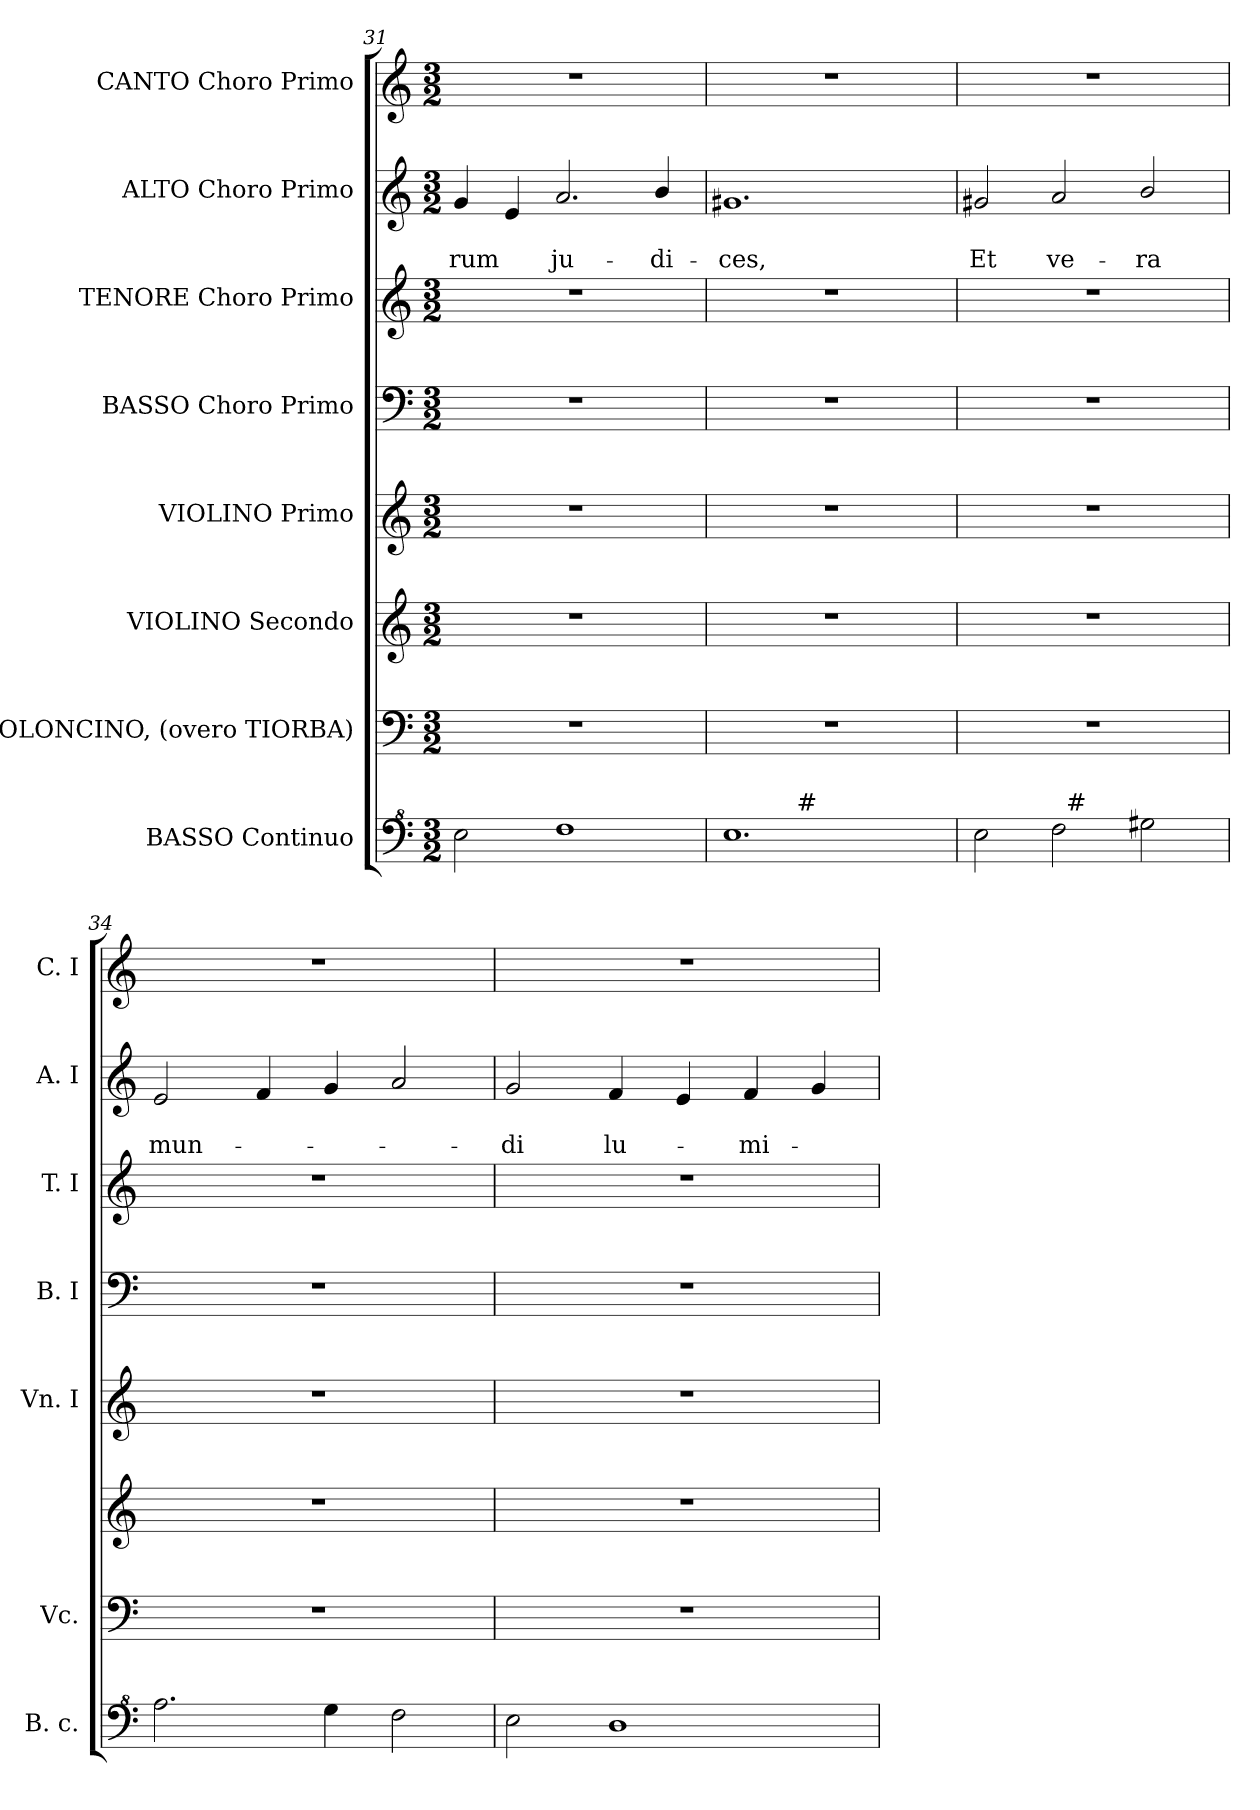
**kern	**kern	**kern	**kern	**kern	**kern	**kern	**text	**text	**kern
*part8	*part7	*part6	*part5	*part4	*part3	*part2	*part2	*part2	*part1
*staff8	*staff7	*staff6	*staff5	*staff4	*staff3	*staff2	*staff2	*staff2	*staff1
*I"BASSO Continuo	*I"VIOLONCINO, (overo TIORBA)	*I"VIOLINO Secondo	*I"VIOLINO Primo	*I"BASSO Choro Primo	*I"TENORE Choro Primo	*I"ALTO Choro Primo	*	*	*I"CANTO Choro Primo
*I'B. c.	*I'Vc.	*	*I'Vn. I	*I'B. I	*I'T. I	*I'A. I	*	*	*I'C. I
!!LO:PB:g=z
*clefF^4	*clefF4	*clefG2	*clefG2	*clefF4	*clefG2	*clefG2	*	*	*clefG2
*ITrd7c12	*	*	*	*	*	*	*	*	*
*k[]	*k[]	*k[]	*k[]	*k[]	*k[]	*k[]	*	*	*k[]
*C:	*C:	*C:	*C:	*C:	*C:	*C:	*	*	*C:
*M3/2	*M3/2	*M3/2	*M3/2	*M3/2	*M3/2	*M3/2	*	*	*M3/2
=31	=31	=31	=31	=31	=31	=31	=31	=31	=31
!	!LO:N:vis=1	!LO:N:vis=1	!LO:N:vis=1	!LO:N:vis=1	!LO:N:vis=1	!	!	!LO:LY:b	!LO:N:vis=1
2E\	1.r	1.r	1.r	1.r	1.r	4g/	.	-rum	1.r
.	.	.	.	.	.	4e/	.	.	.
!	!	!	!	!	!	!	!	!LO:LY:b	!
1F	.	.	.	.	.	2.a/	.	ju-	.
!	!	!	!	!	!	!	!	!LO:LY:b	!
.	.	.	.	.	.	4b/	.	-di-	.
=32	=32	=32	=32	=32	=32	=32	=32	=32	=32
!	!LO:N:vis=1	!LO:N:vis=1	!LO:N:vis=1	!LO:N:vis=1	!LO:N:vis=1	!	!	!LO:LY:b	!LO:N:vis=1
*^	*	*	*	*	*	*	*	*	*
1.E	4ryy	1.r	1.r	1.r	1.r	1.r	1.g#X	.	-ces,	1.r
.	16ryy	.	.	.	.	.	.	.	.	.
!	!LO:TX:a:t=#	!	!	!	!	!	!	!	!	!
.	1ryy	.	.	.	.	.	.	.	.	.
.	8.ryy	.	.	.	.	.	.	.	.	.
=33	=33	=33	=33	=33	=33	=33	=33	=33	=33	=33
!	!	!LO:N:vis=1	!LO:N:vis=1	!LO:N:vis=1	!LO:N:vis=1	!LO:N:vis=1	!	!	!LO:LY:b	!LO:N:vis=1
2E\	2ryy	1.r	1.r	1.r	1.r	1.r	2g#X/	.	Et	1.r
!	!	!	!	!	!	!	!	!	!LO:LY:b	!
2F\	32ryy	.	.	.	.	.	2a/	.	ve-	.
!	!LO:TX:a:t=#	!	!	!	!	!	!	!	!	!
.	2ryy	.	.	.	.	.	.	.	.	.
!	!	!	!	!	!	!	!	!	!LO:LY:b	!
2G#X\	.	.	.	.	.	.	2b/	.	-ra	.
.	4...ryy	.	.	.	.	.	.	.	.	.
=34	=34	=34	=34	=34	=34	=34	=34	=34	=34	=34
!	!	!LO:N:vis=1	!LO:N:vis=1	!LO:N:vis=1	!LO:N:vis=1	!LO:N:vis=1	!	!	!LO:LY:b	!LO:N:vis=1
*v	*v	*	*	*	*	*	*	*	*	*
2.A\	1.r	1.r	1.r	1.r	1.r	2e/	.	mun-	1.r
.	.	.	.	.	.	4f/	.	.	.
4G\	.	.	.	.	.	4g/	.	.	.
2F\	.	.	.	.	.	2a/	.	.	.
=35	=35	=35	=35	=35	=35	=35	=35	=35	=35
!	!LO:N:vis=1	!LO:N:vis=1	!LO:N:vis=1	!LO:N:vis=1	!LO:N:vis=1	!	!	!LO:LY:b	!LO:N:vis=1
2E\	1.r	1.r	1.r	1.r	1.r	2g/	.	-di	1.r
!	!	!	!	!	!	!	!	!LO:LY:b	!
1D	.	.	.	.	.	4f/	.	lu-	.
.	.	.	.	.	.	4e/	.	.	.
!	!	!	!	!	!	!	!	!LO:LY:b	!
.	.	.	.	.	.	4f/	.	-mi-	.
.	.	.	.	.	.	4g/	.	.	.
=	=	=	=	=	=	=	=	=	=
*-	*-	*-	*-	*-	*-	*-	*-	*-	*-
